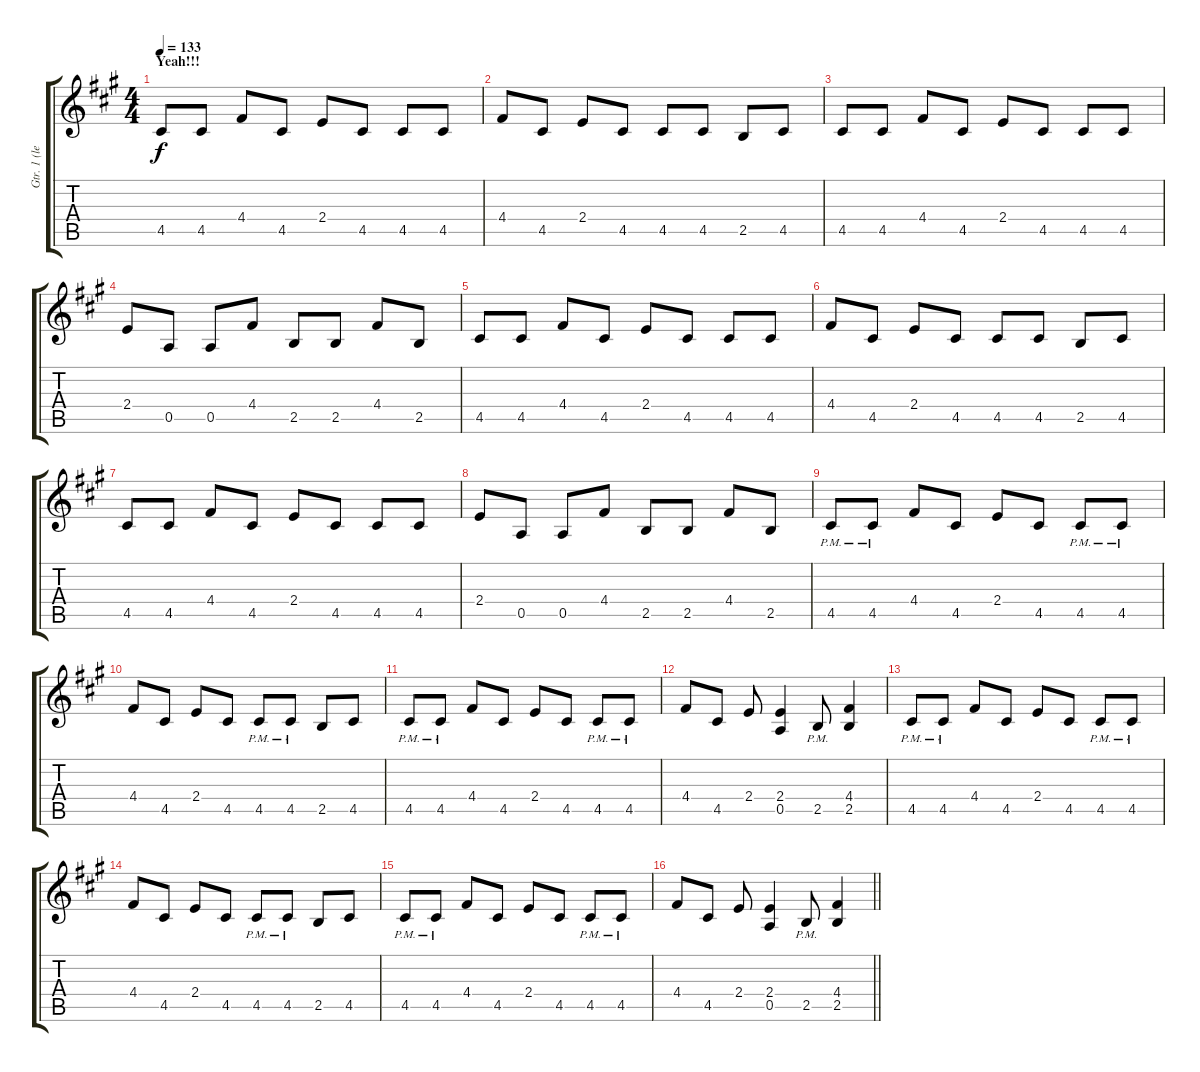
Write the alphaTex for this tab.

\track ("Gtr. 1 (left)" "Gtr. 1 (le") {instrument overdrivenguitar}
\staff {score tabs}
\tuning (E4 B3 G3 D3 A2 E2) {hide}
\ts (4 4)
\section ("" "Yeah!!!")
\tempo 133
\clef g2
\ks a
4.5.8{dy f} 4.5.8 4.4.8 4.5.8 2.4.8 4.5.8 4.5.8 4.5.8 |
4.4.8 4.5.8 2.4.8 4.5.8 4.5.8 4.5.8 2.5.8 4.5.8 |
4.5.8 4.5.8 4.4.8 4.5.8 2.4.8 4.5.8 4.5.8 4.5.8 |
2.4.8 0.5.8 0.5.8 4.4.8 2.5.8 2.5.8 4.4.8 2.5.8 |
4.5.8 4.5.8 4.4.8 4.5.8 2.4.8 4.5.8 4.5.8 4.5.8 |
4.4.8 4.5.8 2.4.8 4.5.8 4.5.8 4.5.8 2.5.8 4.5.8 |
4.5.8 4.5.8 4.4.8 4.5.8 2.4.8 4.5.8 4.5.8 4.5.8 |
2.4.8 0.5.8 0.5.8 4.4.8 2.5.8 2.5.8 4.4.8 2.5.8 |
4.5{pm}.8 4.5{pm}.8 4.4.8 4.5.8 2.4.8 4.5.8 4.5{pm}.8 4.5{pm}.8 |
4.4.8 4.5.8 2.4.8 4.5.8 4.5{pm}.8 4.5{pm}.8 2.5.8 4.5.8 |
4.5{pm}.8 4.5{pm}.8 4.4.8 4.5.8 2.4.8 4.5.8 4.5{pm}.8 4.5{pm}.8 |
4.4.8 4.5.8 2.4.8 (2.4 0.5).4 2.5{pm}.8 (4.4 2.5).4 |
4.5{pm}.8 4.5{pm}.8 4.4.8 4.5.8 2.4.8 4.5.8 4.5{pm}.8 4.5{pm}.8 |
4.4.8 4.5.8 2.4.8 4.5.8 4.5{pm}.8 4.5{pm}.8 2.5.8 4.5.8 |
4.5{pm}.8 4.5{pm}.8 4.4.8 4.5.8 2.4.8 4.5.8 4.5{pm}.8 4.5{pm}.8 |
\barLineRight lightlight
4.4.8 4.5.8 2.4.8 (2.4 0.5).4 2.5{pm}.8 (4.4 2.5).4
